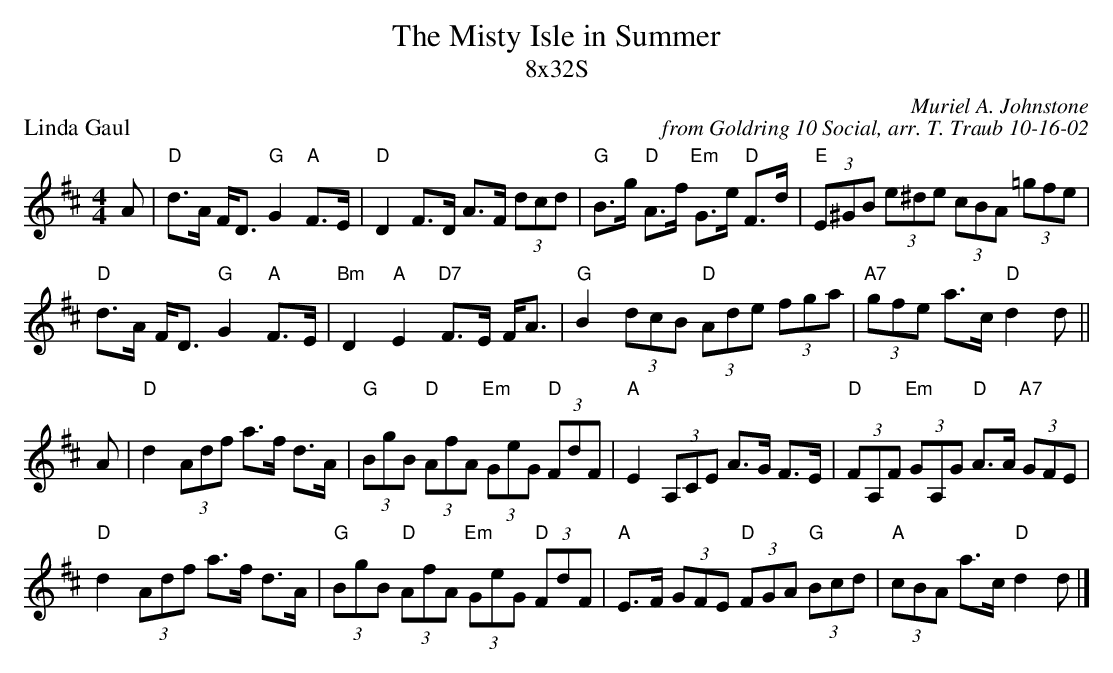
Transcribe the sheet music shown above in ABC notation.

X:1
T: The Misty Isle in Summer
T: 8x32S
P: Linda Gaul
C: Muriel A. Johnstone
C: from Goldring 10 Social, arr. T. Traub 10-16-02
L: 1/8
M: 4/4
K: D
A|"D"d>A F<D "G"G2 "A"F>E|"D"D2 F>D A>F (3dcd|"G"B>g "D"A>f "Em"G>e "D"F>d|"E"(3E^GB (3e^de (3cBA (3=gfe|
"D"d>A F<D "G"G2 "A"F>E|"Bm"D2 "A"E2 "D7"F>E F<A|"G"B2 (3dcB "D"(3Ade (3fga|"A7"(3gfe a>c "D"d2 d||
A|"D"d2 (3Adf a>f d>A|"G"(3BgB "D"(3AfA "Em"(3GeG "D"(3FdF|"A"E2 (3A,CE A>G F>E|"D"(3FA,F "Em"(3GA,G "D"A>A "A7"(3GFE|
"D"d2 (3Adf a>f d>A|"G"(3BgB "D"(3AfA "Em"(3GeG "D"(3FdF|"A"E>F (3GFE "D"(3FGA "G"(3Bcd|"A"(3cBA a>c "D"d2 d|]
